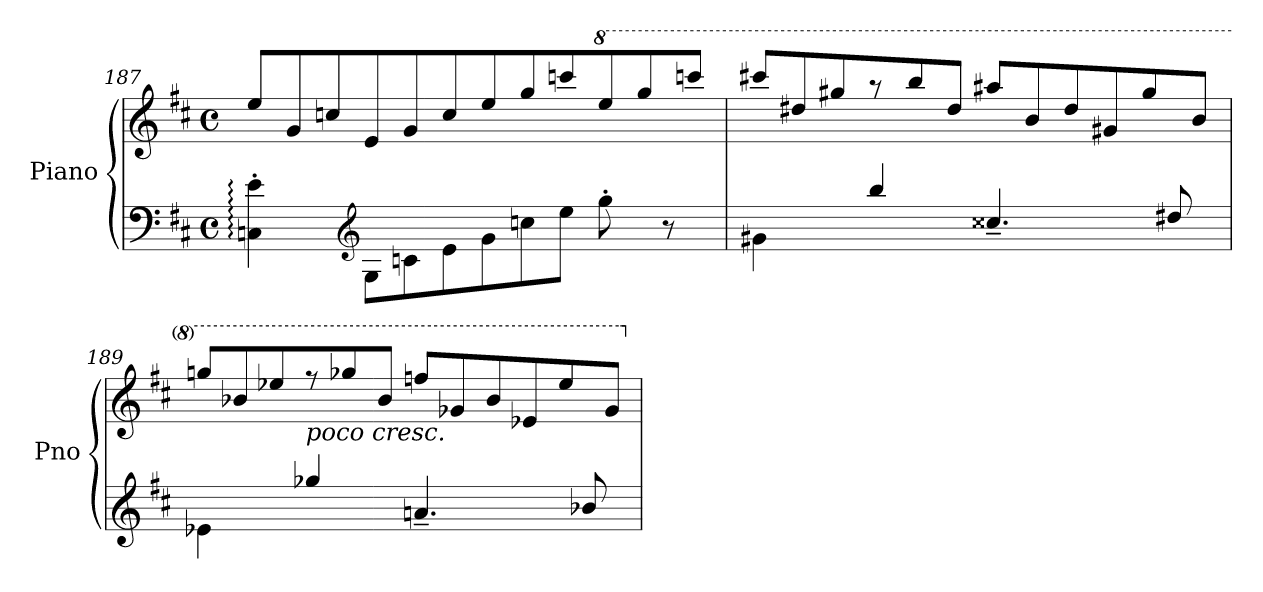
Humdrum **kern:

**kern	**kern
*part1	*part1
*staff2	*staff1
*I"Piano	*
*I'Pno	*
!!LO:LB:g=z
*clefF4	*clefG2
*k[f#c#]	*k[f#c#]
*M4/4	*M4/4
*met(c)	*met(c)
*	*Xtuplet
=187	=187
4Cn\:' 4e\:'	12ee/L
.	12g/
.	12ccn/
*clefG2	*
*Xtuplet	*
12G\L	12e/
12cn\	12g/
12e\	12cc/
12g\	12ee/
12ccn\	12gg/
12ee\J	12cccn/
*	*8va
8gg'\	12eee/
.	12ggg/
8r	.
.	12ccccn/J
=188	=188
4g#X\	12cccc#X/L
.	12ddd#X/
.	12ggg#X/
4bb/	12r
.	12bbb/
.	12ddd#/J
4.cc##X~/	12aaa#X/L
.	12bb/
.	12ddd#/
.	12gg#X/
.	12ggg#/
8dd#X/	.
.	12bb/J
=189	=189
4e-X\	12gggn/L
.	12bb-X/
.	12eee-X/
!	!LO:TX:b:i:t=poco cresc.
4gg-X/	12r
.	12ggg-X/
.	12bb-/J
4.an~/	12fffn/L
.	12gg-X/
.	12bb-/
.	12ee-X/
.	12eee-/
8b-X/	.
.	12gg-/J
*	*X8va
=	=
*-	*-
